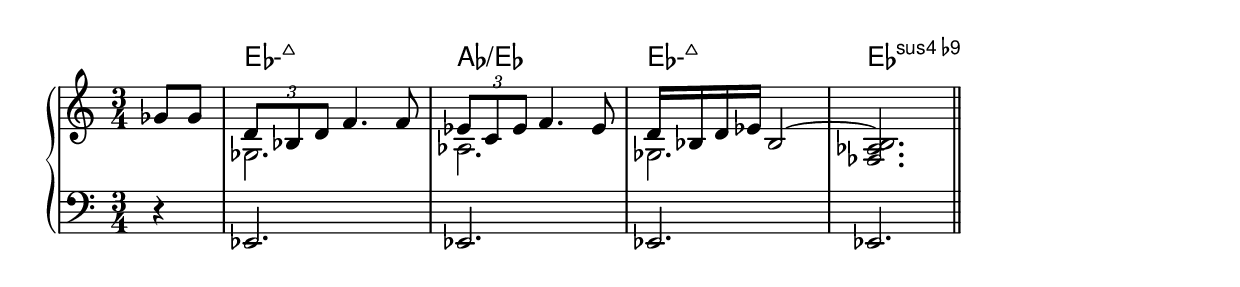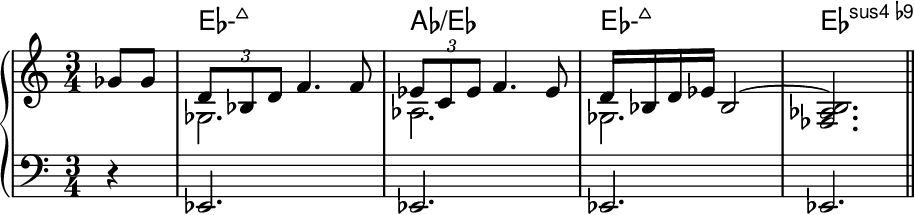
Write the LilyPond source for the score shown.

\version "2.24.4"
\language "english"
#(ly:set-option 'crop #t)
\include "include/alt.ly"
\include "include/sus.ly"
\score {
  \midi {
    \tempo 4=120
  }
  \layout {
    \context {
      \Score
      \omit BarNumber
    }
    indent = 0\mm
  }
  \new GrandStaff <<
    \chords {
      \set chordChanges = ##t % only show chords when they change
      \set noChordSymbol = ""
      \set minorChordModifier = \markup { "-" }
      \set midiMaximumVolume = #0 % prevent named chords sounding
      r4 | ef2.:maj7.3- | af/ef | ef:maj7.3- | ef:sus9-
    }
    \new Staff {
      \key c \major
      \numericTimeSignature
      \time 3/4
      \clef treble {
        \relative {
          \skip \f % spacer to set voice volume
          \partial 4 gf'8 gf8 |
          <<
            { \tuplet 3/2 {d8 bf8 d8} f4. f8 }
            \new Voice { \voiceTwo gf,2. }
          >> |
          <<
            { \tuplet 3/2 {ef'8 c8 ef8} f4. ef8 }
            \new Voice { \voiceTwo af,2. }
          >> |
          <<
            { d16 bf d ef \tieUp bf2~ }
            \new Voice { \voiceTwo gf2. }
          >> |
          <ff af bf>2.
          \bar "||"
        }
      }
    }
    \new Staff {
      \clef bass {
        \skip \f % spacer to set voice volume
        \partial 4 r4 | ef,2. | ef, | ef, | ef,
        \bar "||"
      }
    }
  >>
}
